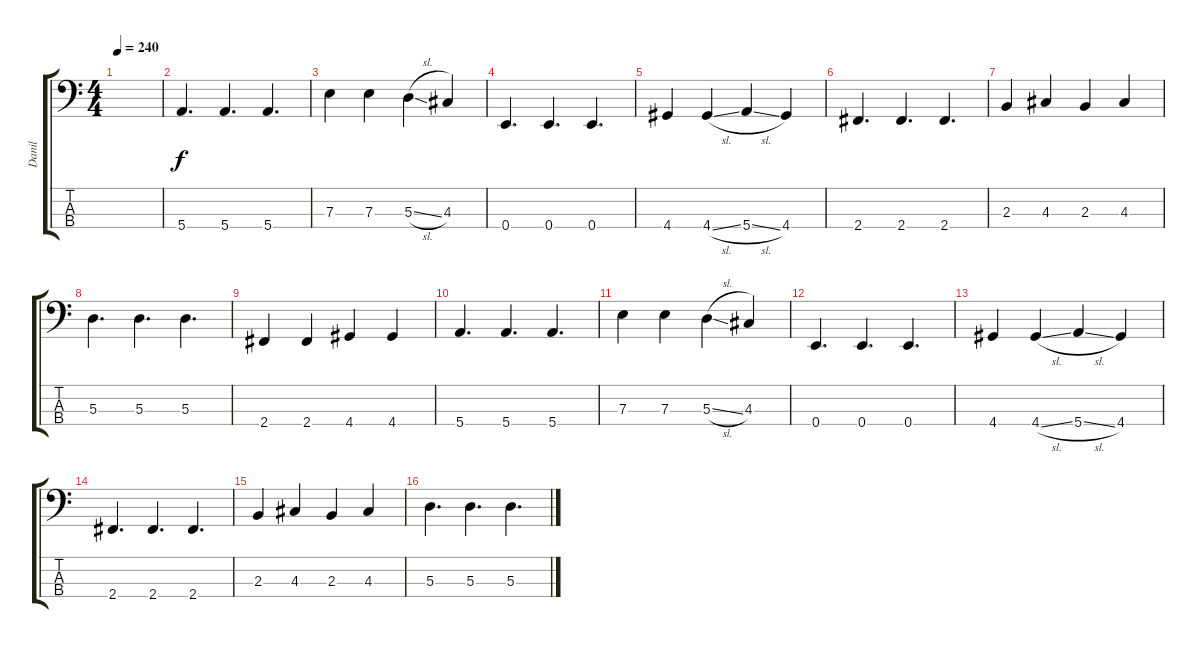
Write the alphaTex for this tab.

\track ("Danil" "Danil") {instrument electricbasspick}
\staff {score tabs}
\tuning (G2 D2 A1 E1) {hide}
\ts (4 4)
\tempo 240
\clef f4
\ks c
|
5.4.4{d} 5.4.4{d} 5.4.4{d} |
7.3.4 7.3.4 5.3{sl}.4 4.3.4 |
0.4.4{d} 0.4.4{d} 0.4.4{d} |
4.4.4 4.4{sl}.4 5.4{sl}.4 4.4.4 |
2.4.4{d} 2.4.4{d} 2.4.4{d} |
2.3.4 4.3.4 2.3.4 4.3.4 |
5.3.4{d} 5.3.4{d} 5.3.4{d} |
2.4.4 2.4.4 4.4.4 4.4.4 |
5.4.4{d} 5.4.4{d} 5.4.4{d} |
7.3.4 7.3.4 5.3{sl}.4 4.3.4 |
0.4.4{d} 0.4.4{d} 0.4.4{d} |
4.4.4 4.4{sl}.4 5.4{sl}.4 4.4.4 |
2.4.4{d} 2.4.4{d} 2.4.4{d} |
2.3.4 4.3.4 2.3.4 4.3.4 |
5.3.4{d} 5.3.4{d} 5.3.4{d}
